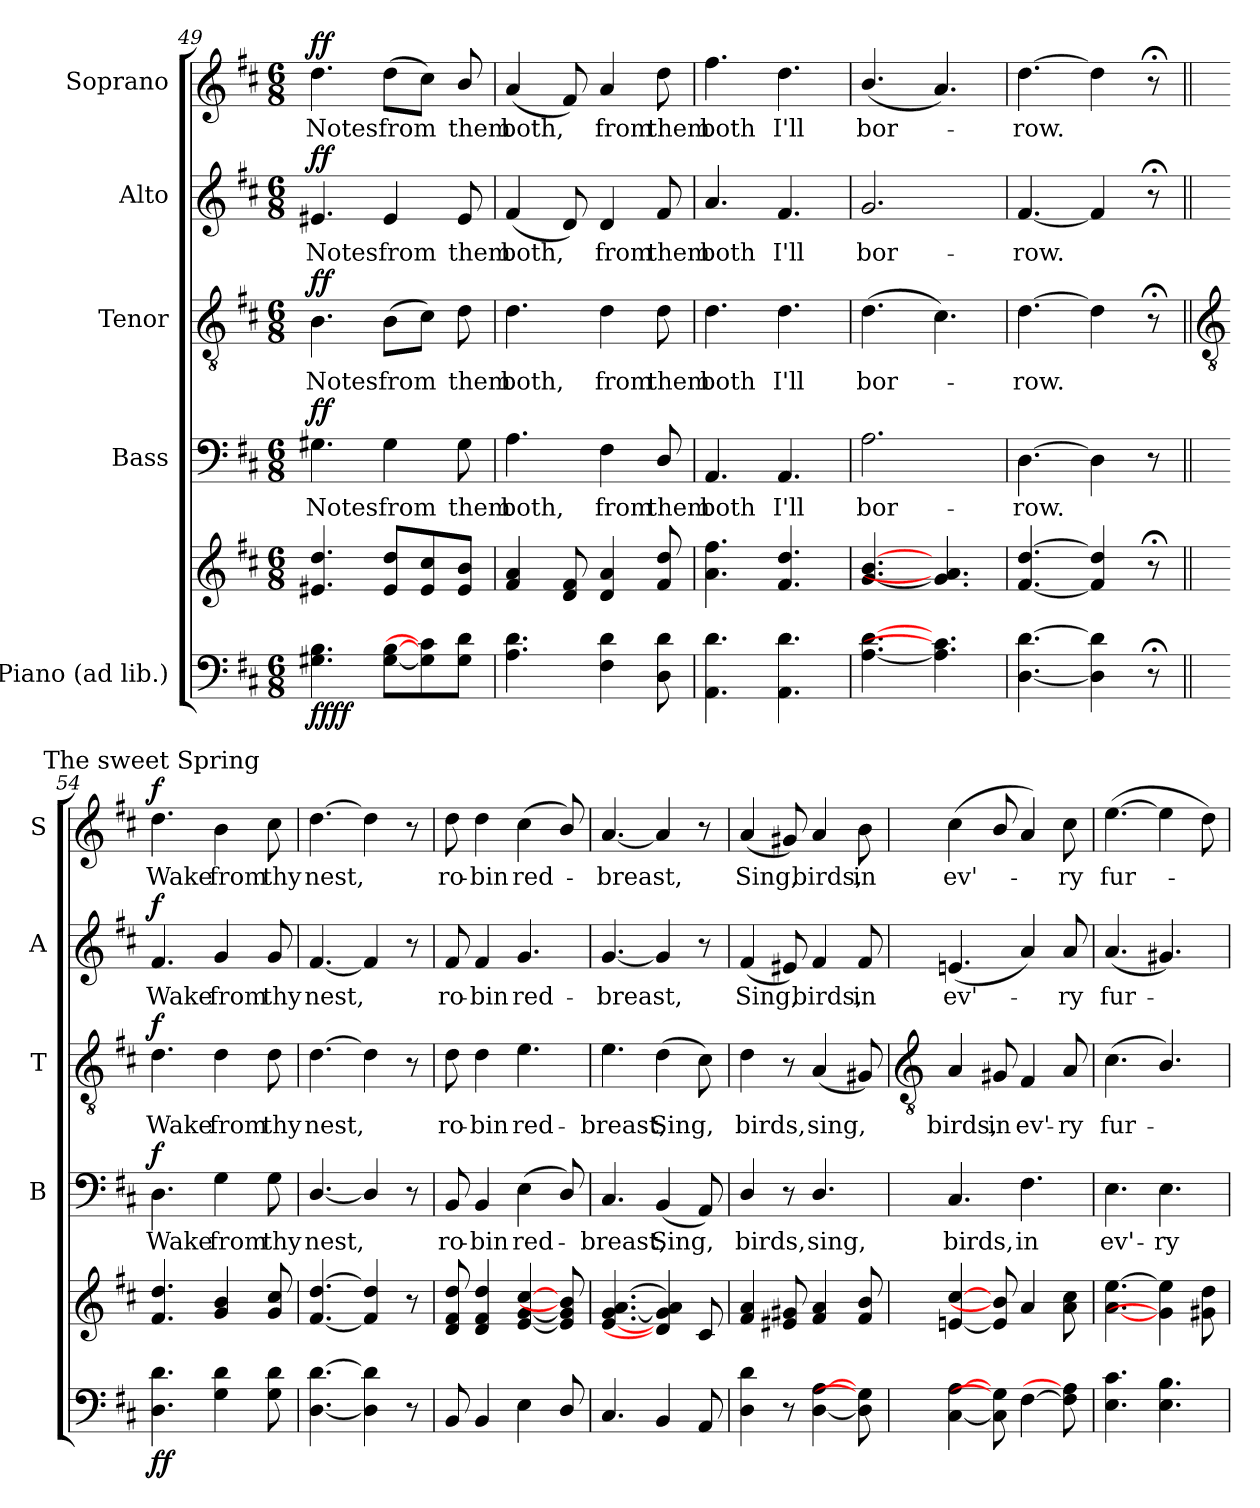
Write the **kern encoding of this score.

**kern	**kern	**dynam	**kern	**text	**dynam	**kern	**text	**dynam	**kern	**text	**dynam	**kern	**text	**dynam
*part5	*part5	*part5	*part4	*part4	*part4	*part3	*part3	*part3	*part2	*part2	*part2	*part1	*part1	*part1
*staff6	*staff5	*staff5/6	*staff4	*staff4	*staff4	*staff3	*staff3	*staff3	*staff2	*staff2	*staff2	*staff1	*staff1	*staff1
*I"Piano (ad lib.)	*	*	*I"Bass	*	*	*I"Tenor	*	*	*I"Alto	*	*	*I"Soprano	*	*
*	*	*	*I'B	*	*	*I'T	*	*	*I'A	*	*	*I'S	*	*
*clefF4	*clefG2	*	*clefF4	*	*	*clefGv2	*	*	*clefG2	*	*	*clefG2	*	*
*k[f#c#]	*k[f#c#]	*	*k[f#c#]	*	*	*k[f#c#]	*	*	*k[f#c#]	*	*	*k[f#c#]	*	*
*D:	*D:	*	*D:	*	*	*D:	*	*	*D:	*	*	*D:	*	*
*M6/8	*M6/8	*	*M6/8	*	*	*M6/8	*	*	*M6/8	*	*	*M6/8	*	*
=49	=49	=49	=49	=49	=49	=49	=49	=49	=49	=49	=49	=49	=49	=49
!	!	!LO:DY:b=2	!	!LO:LY:b	!	!	!LO:LY:b	!	!	!LO:LY:b	!	!	!LO:LY:b	!
!	!	!LO:DY:n=1:b	!	!	!LO:DY:b	!	!	!LO:DY:b	!	!	!LO:DY:b	!	!	!LO:DY:b
4.G#X 4.B	4.e#X 4.dd	ff ff	4.G#X	Notes	ff	4.B	Notes	ff	4.e#X	Notes	ff	4.dd	Notes	ff
!	!	!	!	!LO:LY:b	!	!	!LO:LY:b	!	!	!LO:LY:b	!	!	!LO:LY:b	!
[8G# [8BL	8e# 8ddL	.	4G#	from	.	(>8BL	from	.	4e#	from	.	(>8ddL	from	.
8G#] 8c#]	8e# 8cc#	.	.	.	.	8c#J)	.	.	.	.	.	8cc#J)	.	.
!	!	!	!	!LO:LY:b	!	!	!LO:LY:b	!	!	!LO:LY:b	!	!	!LO:LY:b	!
8G# 8dJ	8e#/ 8b/J	.	8G#	them	.	8d	them	.	8e#	them	.	8b/	them	.
=50	=50	=50	=50	=50	=50	=50	=50	=50	=50	=50	=50	=50	=50	=50
!	!	!	!	!LO:LY:b	!	!	!LO:LY:b	!	!	!LO:LY:b	!	!	!LO:LY:b	!
4.A 4.d	4f# 4a	.	4.A	both,	.	4.d	both,	.	(<4f#	both,	.	(<4a	both,	.
.	8d 8f#	.	.	.	.	.	.	.	8d)	.	.	8f#)	.	.
!	!	!	!	!LO:LY:b	!	!	!LO:LY:b	!	!	!LO:LY:b	!	!	!LO:LY:b	!
4F# 4d	4d 4a	.	4F#	from	.	4d	from	.	4d	from	.	4a	from	.
!	!	!	!	!LO:LY:b	!	!	!LO:LY:b	!	!	!LO:LY:b	!	!	!LO:LY:b	!
8D\ 8d\	8f# 8dd	.	8D/	them	.	8d	them	.	8f#	them	.	8dd	them	.
=51	=51	=51	=51	=51	=51	=51	=51	=51	=51	=51	=51	=51	=51	=51
!	!	!	!	!LO:LY:b	!	!	!LO:LY:b	!	!	!LO:LY:b	!	!	!LO:LY:b	!
4.AA 4.d	4.a 4.ff#	.	4.AA	both	.	4.d	both	.	4.a	both	.	4.ff#	both	.
!	!	!	!	!LO:LY:b	!	!	!LO:LY:b	!	!	!LO:LY:b	!	!	!LO:LY:b	!
4.AA 4.d	4.f# 4.dd	.	4.AA	I'll	.	4.d	I'll	.	4.f#	I'll	.	4.dd	I'll	.
=52	=52	=52	=52	=52	=52	=52	=52	=52	=52	=52	=52	=52	=52	=52
!	!	!	!	!LO:LY:b	!	!	!LO:LY:b	!	!	!LO:LY:b	!	!	!LO:LY:b	!
[4.A [4.d	[4.g/ [4.b/	.	2.A	bor-	.	(>4.d	bor-	.	2.g	bor-	.	(<4.b/	bor-	.
4.A] 4.c#]	4.g] 4.a]	.	.	.	.	4.c#)	.	.	.	.	.	4.a)	.	.
=53	=53	=53	=53	=53	=53	=53	=53	=53	=53	=53	=53	=53	=53	=53
!	!	!	!	!LO:LY:b	!	!	!LO:LY:b	!	!	!LO:LY:b	!	!	!LO:LY:b	!
[4.D [4.d	[4.f# [4.dd	.	[4.D	-row.	.	[4.d	row.	.	[4.f#	-row.	.	[4.dd	row.	.
4D] 4d]	4f#] 4dd]	.	4D]	.	.	4d]	.	.	4f#]	.	.	4dd]	.	.
8r;<	8r;<	.	8r	.	.	8r;<	.	.	8r;<	.	.	8r;<	.	.
!!LO:LB:g=z
=54||	=54||	=54||	=54||	=54||	=54||	=54||	=54||	=54||	=54||	=54||	=54||	=54||	=54||	=54||
*	*	*	*	*	*	*clefGv2	*	*	*	*	*	*	*	*
!	!	!	!	!	!	!	!	!	!	!	!	!LO:TX:a:cj:t=The sweet Spring	!	!
!	!	!LO:DY:b=2	!	!LO:LY:b	!	!	!LO:LY:b	!	!	!LO:LY:b	!	!	!LO:LY:b	!
!	!	!LO:DY:n=1:b	!	!	!LO:DY:b	!	!	!LO:DY:b	!	!	!LO:DY:b	!	!	!LO:DY:b
4.D 4.d	4.f# 4.dd	f f	4.D	Wake	f	4.d	Wake	f	4.f#	Wake	f	4.dd	Wake	f
!	!	!	!	!LO:LY:b	!	!	!LO:LY:b	!	!	!LO:LY:b	!	!	!LO:LY:b	!
4G 4d	4g 4b	.	4G	from	.	4d	from	.	4g	from	.	4b	from	.
!	!	!	!	!LO:LY:b	!	!	!LO:LY:b	!	!	!LO:LY:b	!	!	!LO:LY:b	!
8G 8d	8g 8cc#	.	8G	thy	.	8d	thy	.	8g	thy	.	8cc#	thy	.
=55	=55	=55	=55	=55	=55	=55	=55	=55	=55	=55	=55	=55	=55	=55
!	!	!	!	!LO:LY:b	!	!	!LO:LY:b	!	!	!LO:LY:b	!	!	!LO:LY:b	!
[4.D\ [4.d\	[4.f# [4.dd	.	[4.D/	nest,	.	[4.d	nest,	.	[4.f#	nest,	.	[4.dd	nest,	.
4D\] 4d\]	4f#] 4dd]	.	4D/]	.	.	4d]	.	.	4f#]	.	.	4dd]	.	.
8r	8r	.	8r	.	.	8r	.	.	8r	.	.	8r	.	.
=56	=56	=56	=56	=56	=56	=56	=56	=56	=56	=56	=56	=56	=56	=56
!	!	!	!	!LO:LY:b	!	!	!LO:LY:b	!	!	!LO:LY:b	!	!	!LO:LY:b	!
8BB	8d 8f# 8dd	.	8BB	ro-	.	8d	ro-	.	8f#	ro-	.	8dd	ro-	.
!	!	!	!	!LO:LY:b	!	!	!LO:LY:b	!	!	!LO:LY:b	!	!	!LO:LY:b	!
4BB	4d 4f# 4dd	.	4BB	-bin	.	4d	-bin	.	4f#	-bin	.	4dd	-bin	.
!	!	!	!	!LO:LY:b	!	!	!LO:LY:b	!	!	!LO:LY:b	!	!	!LO:LY:b	!
4E	[4e [4g [4cc#	.	(<4E	red-	.	4.e	red-	.	4.g	red-	.	(<4cc#	red-	.
8D/	8e/] 8g/] 8b/]	.	8D/)	.	.	.	.	.	.	.	.	8b/)	.	.
=57	=57	=57	=57	=57	=57	=57	=57	=57	=57	=57	=57	=57	=57	=57
!	!	!	!	!LO:LY:b	!	!	!LO:LY:b	!	!	!LO:LY:b	!	!	!LO:LY:b	!
4.C#	[4.e [4.g [4.a	.	4.C#	breast,	.	4.e	-breast,	.	[4.g	-breast,	.	[4.a	breast,	.
!	!	!	!	!LO:LY:b	!	!	!LO:LY:b	!	!	!	!	!	!	!
4BB	4d] 4g] 4a]	.	(<4BB	Sing,	.	(>4d	Sing,	.	4g]	.	.	4a]	.	.
8AA	8c#	.	8AA)	.	.	8c#)	.	.	8r	.	.	8r	.	.
=58	=58	=58	=58	=58	=58	=58	=58	=58	=58	=58	=58	=58	=58	=58
!	!	!	!	!LO:LY:b	!	!	!LO:LY:b	!	!	!LO:LY:b	!	!	!LO:LY:b	!
4D\ 4d\	4f# 4a	.	4D/	birds,	.	4d	birds,	.	(<4f#	Sing,	.	(<4a	Sing,	.
8r	8e#X 8g#X	.	8r	.	.	8r	.	.	8e#X)	.	.	8g#X)	.	.
!	!	!	!	!LO:LY:b	!	!	!LO:LY:b	!	!	!LO:LY:b	!	!	!LO:LY:b	!
[4D\ [4A\	4f# 4a	.	4.D/	sing,	.	(<4A	sing,	.	4f#	birds,	.	4a	birds,	.
!	!	!	!	!	!	!	!	!	!	!LO:LY:b	!	!	!LO:LY:b	!
8D] 8G#]	8f# 8b	.	.	.	.	8G#X)	.	.	8f#	in	.	8b	in	.
!!LO:LB:g=z
=59	=59	=59	=59	=59	=59	=59	=59	=59	=59	=59	=59	=59	=59	=59
*	*	*	*	*	*	*clefGv2	*	*	*	*	*	*	*	*
!	!	!	!	!LO:LY:b	!	!	!LO:LY:b	!	!	!LO:LY:b	!	!	!LO:LY:b	!
[4C# [4A	[4en [4cc#	.	4.C#	birds,	.	4A	birds,	.	(<4.en	ev'-	.	(<4cc#	ev'-	.
!	!	!	!	!	!	!	!LO:LY:b	!	!	!	!	!	!	!
8C#] 8G#]	8e/] 8b/]	.	.	.	.	8G#X	in	.	.	.	.	8b/	.	.
!	!	!	!	!LO:LY:b	!	!	!LO:LY:b	!	!	!	!	!	!	!
[4F#	4a	.	4.F#	in	.	4F#	ev'-	.	4a)	.	.	4a)	.	.
!	!	!	!	!	!	!	!LO:LY:b	!	!	!LO:LY:b	!	!	!LO:LY:b	!
8F#] 8A]	8a 8cc#	.	.	.	.	8A	-ry	.	8a	ry	.	8cc#	ry	.
=60	=60	=60	=60	=60	=60	=60	=60	=60	=60	=60	=60	=60	=60	=60
!	!	!	!	!LO:LY:b	!	!	!LO:LY:b	!	!	!LO:LY:b	!	!	!LO:LY:b	!
4.E 4.c#	[4.a [4.ee	.	4.E	ev'-	.	(<4.c#	fur-	.	(<4.a	fur-	.	(>[4.ee	fur-	.
!	!	!	!	!LO:LY:b	!	!	!	!	!	!	!	!	!	!
4.E 4.B	4g#] 4ee]	.	4.E	-ry	.	4.B/)	.	.	4.g#X)	.	.	4ee]	.	.
.	8g# 8dd	.	.	.	.	.	.	.	.	.	.	8dd)	.	.
=	=	=	=	=	=	=	=	=	=	=	=	=	=	=
*-	*-	*-	*-	*-	*-	*-	*-	*-	*-	*-	*-	*-	*-	*-
